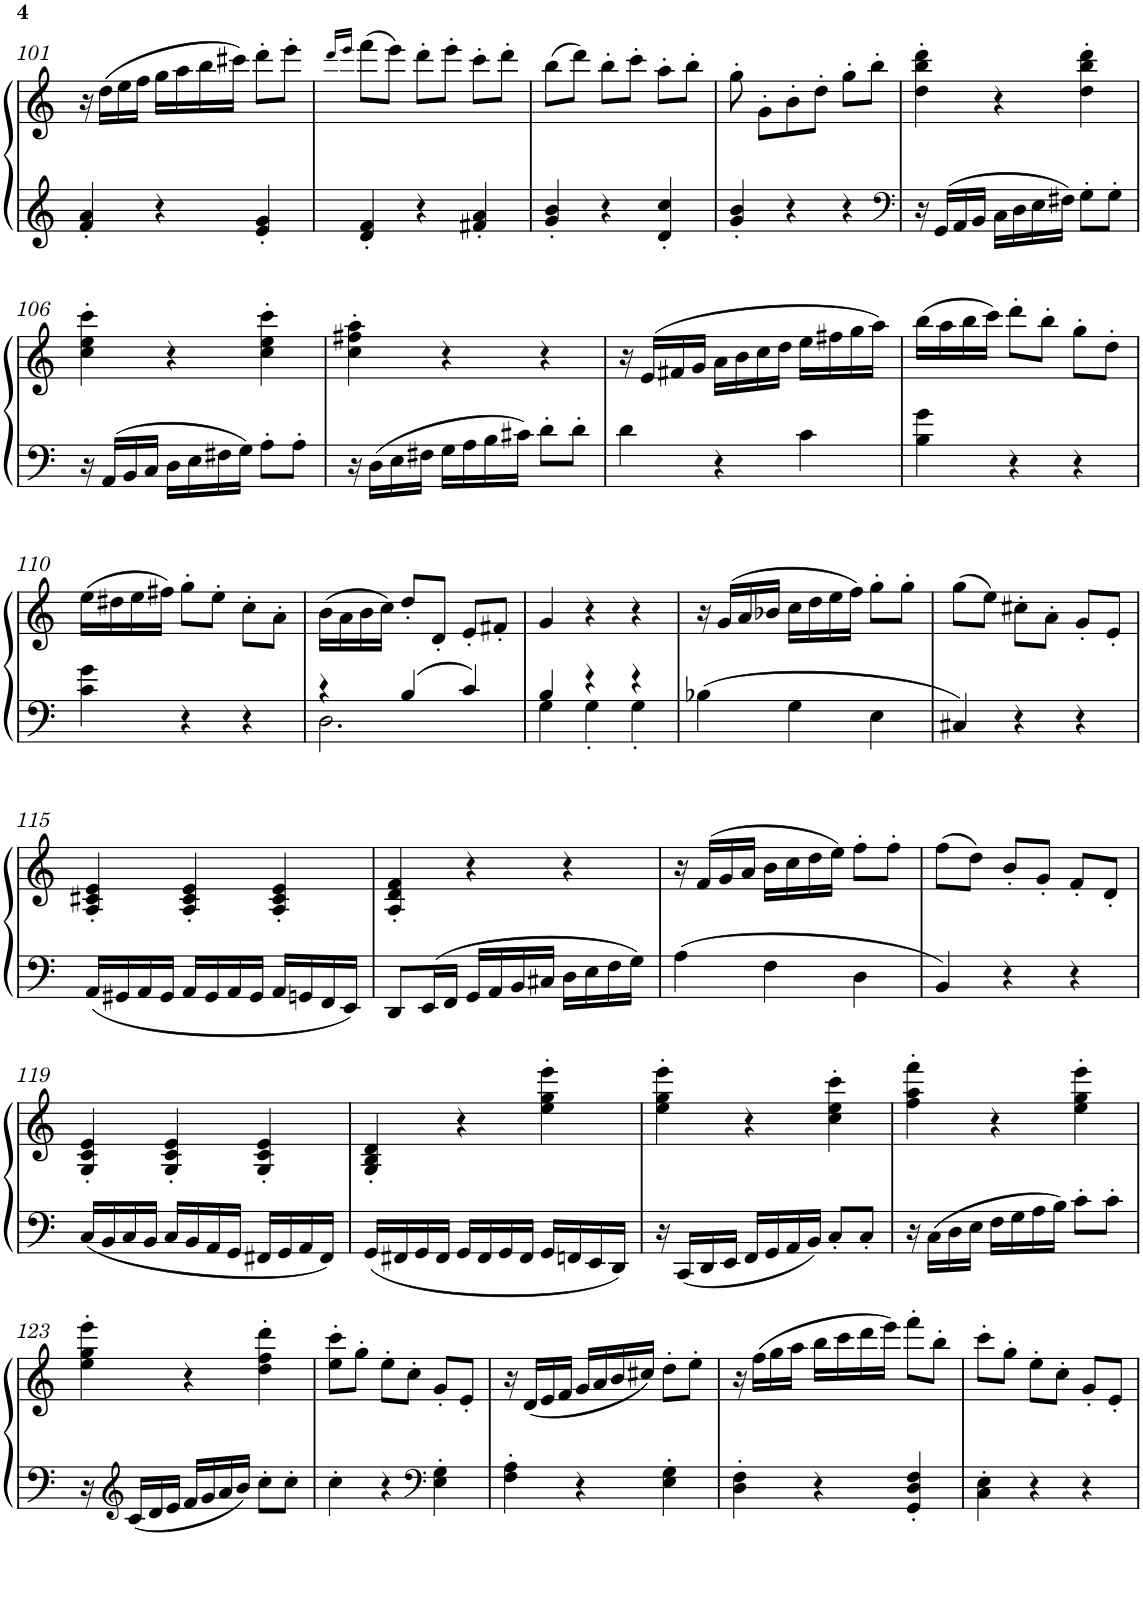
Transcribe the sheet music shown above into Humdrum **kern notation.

**kern	**kern
*part1	*part1
*staff2	*staff1
*I"Piano	*
*I'Pno.	*
!!LO:PB:g=z
*clefG2	*clefG2
*k[]	*k[]
*M3/4	*M3/4
=101	=101
4f/' 4a/'	16r
.	(>16dd\LL
.	16ee\
.	16ff\JJ
4r	16gg\LL
.	16aa\
.	16bb\
.	16ccc#X\JJ)
4e/' 4g/'	8ddd'\L
.	8eee'\J
=102	=102
.	16qddd/LL
.	16qeee/JJ
4d/' 4f/'	(>8fff\L
.	8eee\J)
4r	8ddd'\L
.	8eee'\J
4f#X/' 4a/'	8ccc'\L
.	8ddd'\J
=103	=103
4g/' 4b/'	(>8bb\L
.	8ddd\J)
4r	8bb'\L
.	8ccc'\J
4d/' 4cc/'	8aa'\L
.	8bb'\J
=104	=104
4g/' 4b/'	8gg'\
.	8g'\L
4r	8b'\
.	8dd'\J
4r	8gg'\L
.	8bb'\J
=105	=105
*clefF4	*
16r	4dd\' 4bb\' 4ddd\'
16GG/LL	.
16AA/	.
16BB/JJ	.
16C\LL	4r
16D\	.
16E\	.
16F#X\JJ	.
8G'\L	4dd\' 4bb\' 4ddd\'
8G'\J	.
!!LO:LB:g=z
=106	=106
16r	4cc\' 4ee\' 4ccc\'
16AA/LL	.
16BB/	.
16C/JJ	.
16D\LL	4r
16E\	.
16F#X\	.
16G\JJ	.
8A'\L	4cc\' 4ee\' 4ccc\'
8A'\J	.
=107	=107
16r	4cc\' 4ff#X\' 4aa\'
16D\LL	.
16E\	.
16F#X\JJ	.
16G\LL	4r
16A\	.
16B\	.
16c#X\JJ	.
8d'\L	4r
8d'\J	.
=108	=108
4d\	16r
.	(>16e/LL
.	16f#X/
.	16g/JJ
4r	16a\LL
.	16b\
.	16cc\
.	16dd\JJ
4c\	16ee\LL
.	16ff#X\
.	16gg\
.	16aa\JJ)
=109	=109
4B\ 4g\	(>16bb\LL
.	16aa\
.	16bb\
.	16ccc\JJ)
4r	8ddd'\L
.	8bb'\J
4r	8gg'\L
.	8dd'\J
!!LO:LB:g=z
=110	=110
4c\ 4g\	(>16ee\LL
.	16dd#X\
.	16ee\
.	16ff#X\JJ)
4r	8gg'\L
.	8ee'\J
4r	8cc'\L
.	8a'\J
=111	=111
*^	*
4r	2.D\	(>16b\LL
.	.	16a\
.	.	16b\
.	.	16cc\JJ)
4B/	.	8dd'/L
.	.	8d'/J
4c/	.	8e'/L
.	.	8f#X'/J
=112	=112	=112
4B/	4G\	4g/
4r	4G'\	4r
4r	4G'\	4r
*v	*v	*
=113	=113
4B-X\	16r
.	(>16g/LL
.	16a/
.	16b-X/JJ
4G\	16cc\LL
.	16dd\
.	16ee\
.	16ff\JJ)
4E\	8gg'\L
.	8gg'\J
=114	=114
4C#X/	(>8gg\L
.	8ee\J)
4r	8cc#X'\L
.	8a'\J
4r	8g'/L
.	8e'/J
!!LO:LB:g=z
=115	=115
16AA/LL	4A/' 4c#X/' 4e/'
16GG#X/	.
16AA/	.
16GG#/JJ	.
16AA/LL	4A/' 4c#/' 4e/'
16GG#/	.
16AA/	.
16GG#/JJ	.
16AA/LL	4A/' 4c#/' 4e/'
16GGn/	.
16FF/	.
16EE/JJ	.
=116	=116
8DD/L	4A/' 4d/' 4f/'
16EE/L	.
16FF/JJ	.
16GG/LL	4r
16AA/	.
16BB/	.
16C#X/JJ	.
16D\LL	4r
16E\	.
16F\	.
16G\JJ	.
=117	=117
4A\	16r
.	(>16f/LL
.	16g/
.	16a/JJ
4F\	16b\LL
.	16cc\
.	16dd\
.	16ee\JJ)
4D\	8ff'\L
.	8ff'\J
=118	=118
4BB/	(>8ff\L
.	8dd\J)
4r	8b'/L
.	8g'/J
4r	8f'/L
.	8d'/J
!!LO:LB:g=z
=119	=119
16C/LL	4G/' 4c/' 4e/'
16BB/	.
16C/	.
16BB/JJ	.
16C/LL	4G/' 4c/' 4e/'
16BB/	.
16AA/	.
16GG/JJ	.
16FF#X/LL	4G/' 4c/' 4e/'
16GG/	.
16AA/	.
16FF#/JJ	.
=120	=120
16GG/LL	4G/' 4B/' 4d/'
16FF#X/	.
16GG/	.
16FF#/JJ	.
16GG/LL	4r
16FF#/	.
16GG/	.
16FF#/JJ	.
16GG/LL	4ee\' 4gg\' 4eee\'
16FFn/	.
16EE/	.
16DD/JJ	.
=121	=121
16r	4ee\' 4gg\' 4eee\'
16CC/LL	.
16DD/	.
16EE/JJ	.
16FF/LL	4r
16GG/	.
16AA/	.
16BB/JJ	.
8C'/L	4cc\' 4ee\' 4ccc\'
8C'/J	.
=122	=122
16r	4ff\' 4aa\' 4fff\'
16C\LL	.
16D\	.
16E\JJ	.
16F\LL	4r
16G\	.
16A\	.
16B\JJ	.
8c'\L	4ee\' 4gg\' 4eee\'
8c'\J	.
!!LO:LB:g=z
=123	=123
16r	4ee\' 4gg\' 4eee\'
*clefG2	*
16c/LL	.
16d/	.
16e/JJ	.
16f/LL	4r
16g/	.
16a/	.
16b/JJ	.
8cc'\L	4dd\' 4ff\' 4ddd\'
8cc'\J	.
=124	=124
4cc'\	8ee\' 8ccc\'L
.	8gg'\J
4r	8ee'\L
.	8cc'\J
*clefF4	*
4E\' 4G\'	8g'/L
.	8e'/J
=125	=125
4F\' 4A\'	16r
.	(<16d/LL
.	16e/
.	16f/JJ
4r	16g/LL
.	16a/
.	16b/
.	16cc#X/JJ)
4E\' 4G\'	8dd'\L
.	8ee'\J
=126	=126
4D\' 4F\'	16r
.	(>16ff\LL
.	16gg\
.	16aa\JJ
4r	16bb\LL
.	16ccc\
.	16ddd\
.	16eee\JJ)
4GG/' 4D/' 4F/'	8fff'\L
.	8bb'\J
=127	=127
4C\' 4E\'	8ccc'\L
.	8gg'\J
4r	8ee'\L
.	8cc'\J
4r	8g'/L
.	8e'/J
=	=
*-	*-
